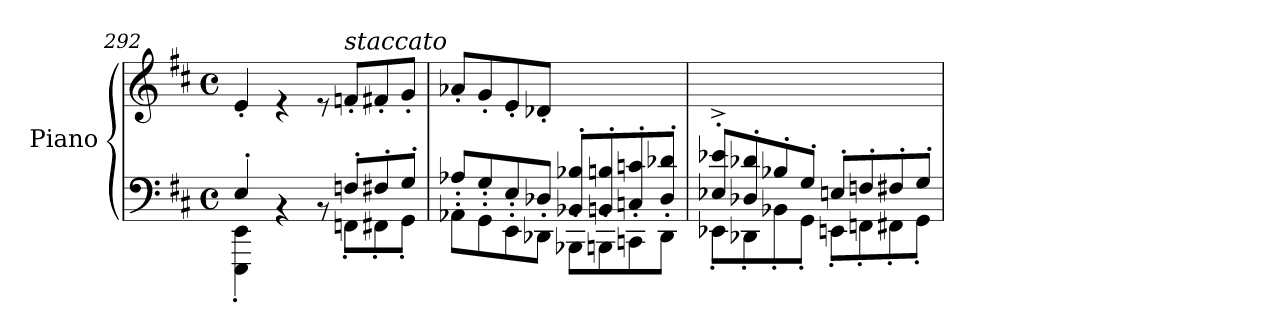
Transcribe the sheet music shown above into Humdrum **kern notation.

**kern	**kern
*part1	*part1
*staff2	*staff1
*I"Piano	*
*I'Pno	*
!!LO:LB:g=z
*clefF4	*clefG2
*k[f#c#]	*k[f#c#]
*M4/4	*M4/4
*met(c)	*met(c)
=292	=292
*^	*
4E'/	4EEE\' 4EE\'	4e'/
4.ryy	4rBB	4re
.	8rBB	8re
!	!	!LO:TX:a:i:t=staccato
8Fn'/L	8FFn'\L	8fn'/L
8F#X'/	8FF#X'\	8f#X'/
8G'/J	8GG'\J	8g'/J
=293	=293	=293
*	*^	*
2ryy	8A-X'/L	8AA-X'\L	8a-X'/L
.	8G'/	8GG'\	8g'/
.	8E'/	8EE'\	8e'/
.	8D-X'/J	8DD-X'\J	8d-X'/J
8BB-X/' 8B-X/'L	2ryy	8BBB-X'\L	2ryy
8BBn/' 8Bn/'	.	8BBBn'\	.
8Cn/' 8cn/'	.	8CCn'\	.
8D-/' 8d-/'J	.	8DD-'\J	.
*	*v	*v	*
=294	=294	=294
8E-X/'^ 8e-X/'^L	8EE-X'\L	1ryy
8D-X/' 8d-X/'	8DD-X'\	.
8B-X'/	8BB-X'\	.
8G'/J	8GG'\J	.
8En'/L	8EEn'\L	.
8Fn'/	8FFn'\	.
8F#X'/	8FF#X'\	.
8G'/J	8GG'\J	.
*v	*v	*
=	=
*-	*-
